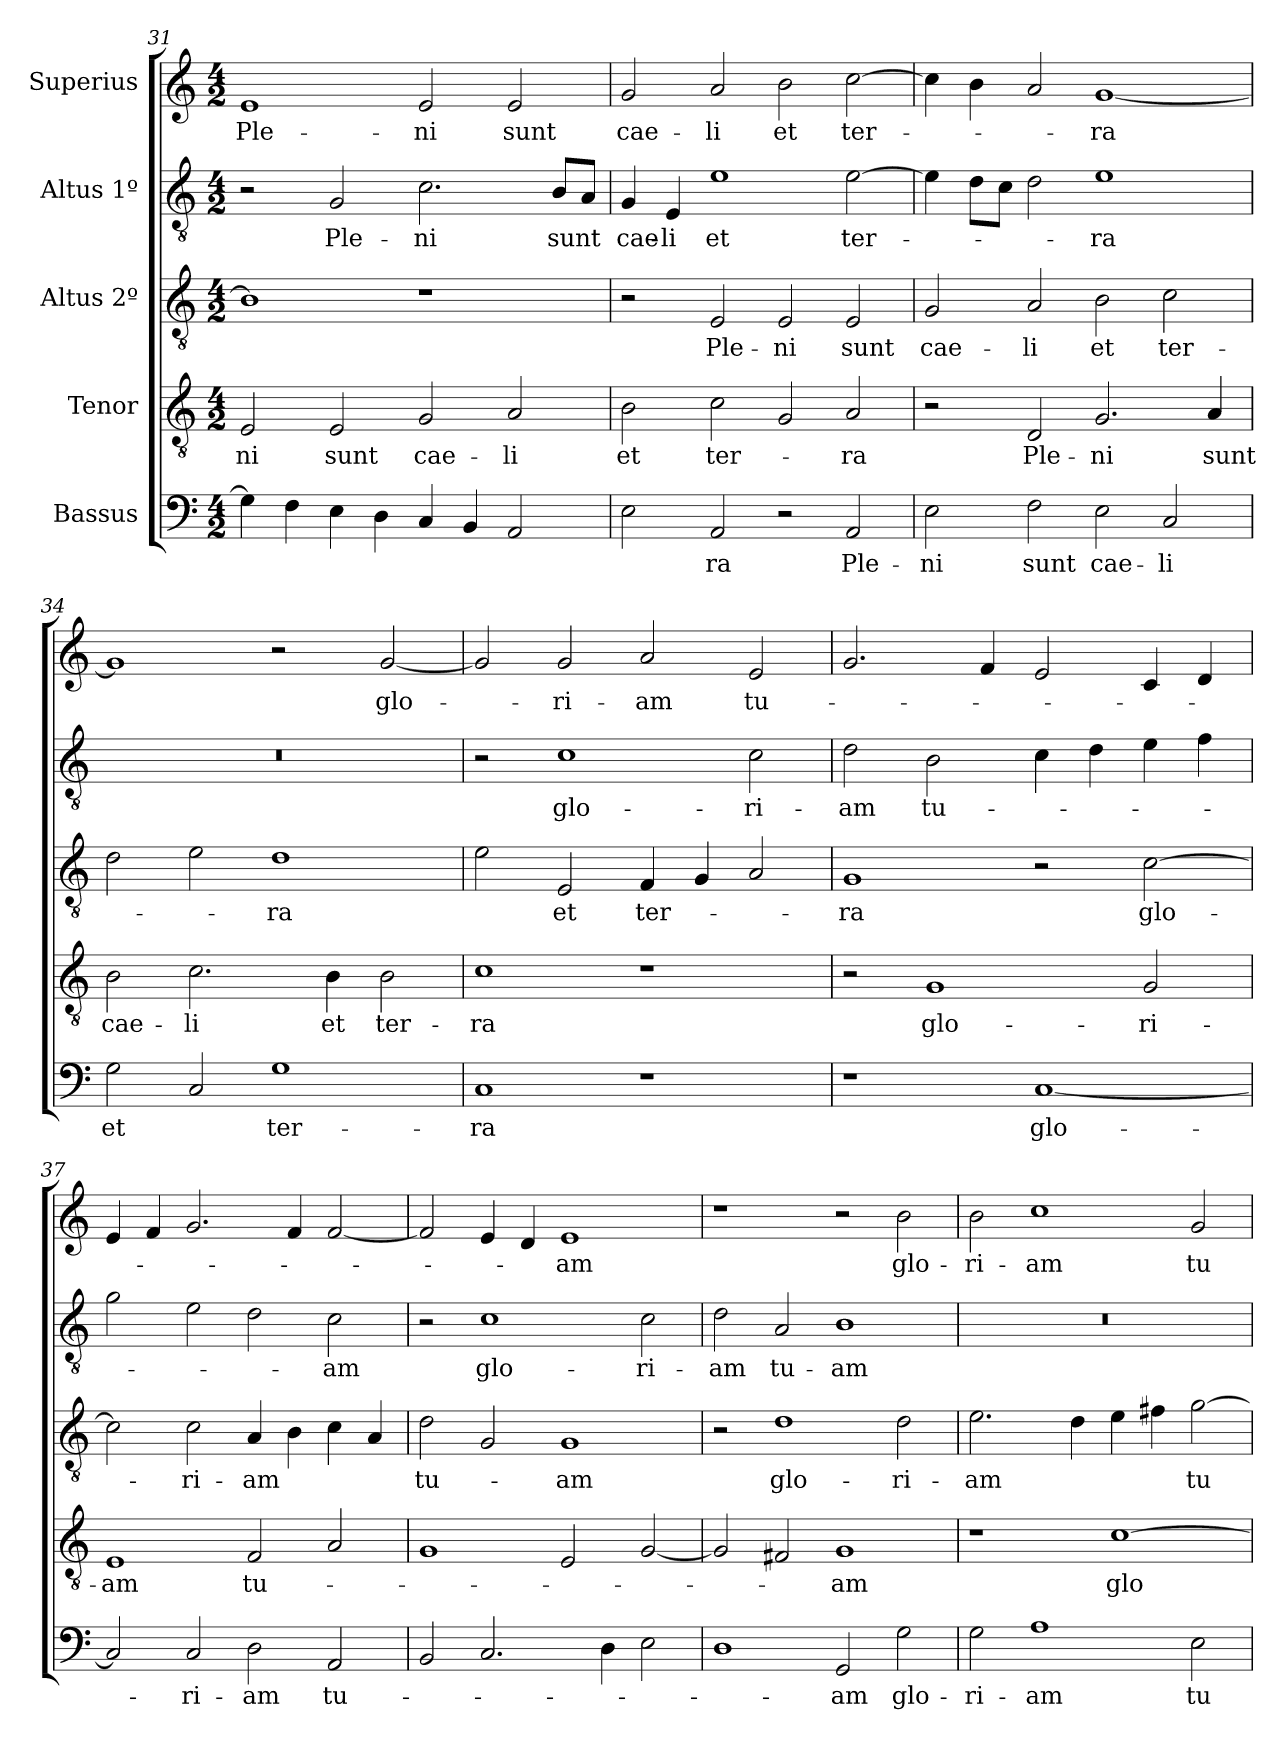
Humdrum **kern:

**kern	**text	**kern	**text	**kern	**text	**kern	**text	**kern	**text
*part5	*part5	*part4	*part4	*part3	*part3	*part2	*part2	*part1	*part1
*staff5	*staff5	*staff4	*staff4	*staff3	*staff3	*staff2	*staff2	*staff1	*staff1
*I"Bassus	*	*I"Tenor	*	*I"Altus 2º	*	*I"Altus 1º	*	*I"Superius	*
*clefF4	*	*clefGv2	*	*clefGv2	*	*clefGv2	*	*clefG2	*
*k[]	*	*k[]	*	*k[]	*	*k[]	*	*k[]	*
*M4/2	*	*M4/2	*	*M4/2	*	*M4/2	*	*M4/2	*
=31	=31	=31	=31	=31	=31	=31	=31	=31	=31
4G\]	.	2E/	-ni	1B\]	.	2r	.	1e/	Ple-
4F\	.	.	.	.	.	.	.	.	.
4E\	.	2E/	sunt	.	.	2G/	Ple-	.	.
4D\	.	.	.	.	.	.	.	.	.
4C/	.	2G/	cae-	1r	.	2.c\	-ni	2e/	-ni
4BB/	.	.	.	.	.	.	.	.	.
2AA/	.	2A/	-li	.	.	.	.	2e/	sunt
.	.	.	.	.	.	8B/L	sunt	.	.
.	.	.	.	.	.	8A/J	.	.	.
=32	=32	=32	=32	=32	=32	=32	=32	=32	=32
2E\	.	2B\	et	2r	.	4G/	cae-	2g/	cae-
.	.	.	.	.	.	4E/	-li	.	.
2AA/	-ra	2c\	ter-	2E/	Ple-	1e\	et	2a/	-li
2r	.	2G/	.	2E/	-ni	.	.	2b\	et
2AA/	Ple-	2A/	-ra	2E/	sunt	[2e\	ter-	[2cc\	ter-
=33	=33	=33	=33	=33	=33	=33	=33	=33	=33
2E\	-ni	2r	.	2G/	cae-	4e\]	.	4cc\]	.
.	.	.	.	.	.	8d\L	.	4b\	.
.	.	.	.	.	.	8c\J	.	.	.
2F\	sunt	2D/	Ple-	2A/	-li	2d\	.	2a/	.
2E\	cae-	2.G/	-ni	2B\	et	1e\	-ra	[1g/	-ra
2C/	-li	.	.	2c\	ter-	.	.	.	.
.	.	4A/	sunt	.	.	.	.	.	.
=34	=34	=34	=34	=34	=34	=34	=34	=34	=34
2G\	et	2B\	cae-	2d\	.	0r	.	1g/]	.
2C/	.	2.c\	-li	2e\	.	.	.	.	.
1G\	ter-	.	.	1d\	-ra	.	.	2r	.
.	.	4B\	et	.	.	.	.	.	.
.	.	2B\	ter-	.	.	.	.	[2g/	glo-
=35	=35	=35	=35	=35	=35	=35	=35	=35	=35
1C/	-ra	1c\	-ra	2e\	.	2r	.	2g/]	.
.	.	.	.	2E/	et	1c\	glo-	2g/	-ri-
1r	.	1r	.	4F/	ter-	.	.	2a/	-am
.	.	.	.	4G/	.	.	.	.	.
.	.	.	.	2A/	.	2c\	-ri-	2e/	tu-
=36	=36	=36	=36	=36	=36	=36	=36	=36	=36
1r	.	2r	.	1G/	-ra	2d\	-am	2.g/	.
.	.	1G/	glo-	.	.	2B\	tu-	.	.
.	.	.	.	.	.	.	.	4f/	.
[1C/	glo-	.	.	2r	.	4c\	.	2e/	.
.	.	.	.	.	.	4d\	.	.	.
.	.	2G/	-ri-	[2c\	glo-	4e\	.	4c/	.
.	.	.	.	.	.	4f\	.	4d/	.
=37	=37	=37	=37	=37	=37	=37	=37	=37	=37
2C/]	.	1E/	-am	2c\]	.	2g\	.	4e/	.
.	.	.	.	.	.	.	.	4f/	.
2C/	-ri-	.	.	2c\	-ri-	2e\	.	2.g/	.
2D\	-am	2F/	tu-	4A/	-am	2d\	.	.	.
.	.	.	.	4B\	.	.	.	4f/	.
2AA/	tu-	2A/	.	4c\	.	2c\	-am	[2f/	.
.	.	.	.	4A/	.	.	.	.	.
=38	=38	=38	=38	=38	=38	=38	=38	=38	=38
2BB/	.	1G/	.	2d\	tu-	2r	.	2f/]	.
2.C/	.	.	.	2G/	.	1c\	glo-	4e/	.
.	.	.	.	.	.	.	.	4d/	.
.	.	2E/	.	1G/	-am	.	.	1e/	-am
4D\	.	.	.	.	.	.	.	.	.
2E\	.	[2G/	.	.	.	2c\	-ri-	.	.
=39	=39	=39	=39	=39	=39	=39	=39	=39	=39
1D\	.	2G/]	.	2r	.	2d\	-am	1r	.
.	.	2F#X/	.	1d\	glo-	2A/	tu-	.	.
2GG/	-am	1G/	-am	.	.	1B\	-am	2r	.
2G\	glo-	.	.	2d\	-ri-	.	.	2b\	glo-
=40	=40	=40	=40	=40	=40	=40	=40	=40	=40
2G\	-ri-	1r	.	2.e\	-am	0r	.	2b\	-ri-
1A\	-am	.	.	.	.	.	.	1cc\	-am
.	.	.	.	4d\	.	.	.	.	.
.	.	[1c\	glo-	4e\	.	.	.	.	.
.	.	.	.	4f#X\	.	.	.	.	.
2E\	tu-	.	.	[2g\	tu-	.	.	2g/	tu-
=	=	=	=	=	=	=	=	=	=
*-	*-	*-	*-	*-	*-	*-	*-	*-	*-
